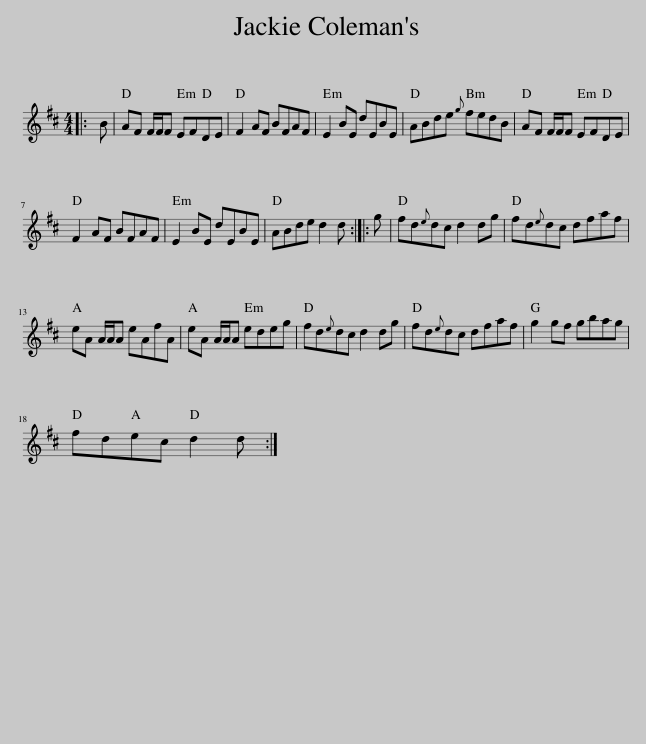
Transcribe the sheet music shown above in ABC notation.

X:1
L:1/8
M:4/4
I:linebreak $
K:D
V:1 treble
V:1
|: B | AF F/F/F EFDE | F2 AF BFAF | E2 BE dEBE | ABde{g} fedB | %5
 AF F/F/F EFDE |$ F2 AF BFAF | E2 BE dEBE | ABde d2 d :: g | %10
 fd{e}dc d2 dg | fd{e}dc dfaf |$ eA A/A/A eAfA | eA A/A/A edeg | fd{e}dc d2 dg | %15
 fd{e}dc dfaf | g2 gf gbag |$ fdec d2 d :| %18
